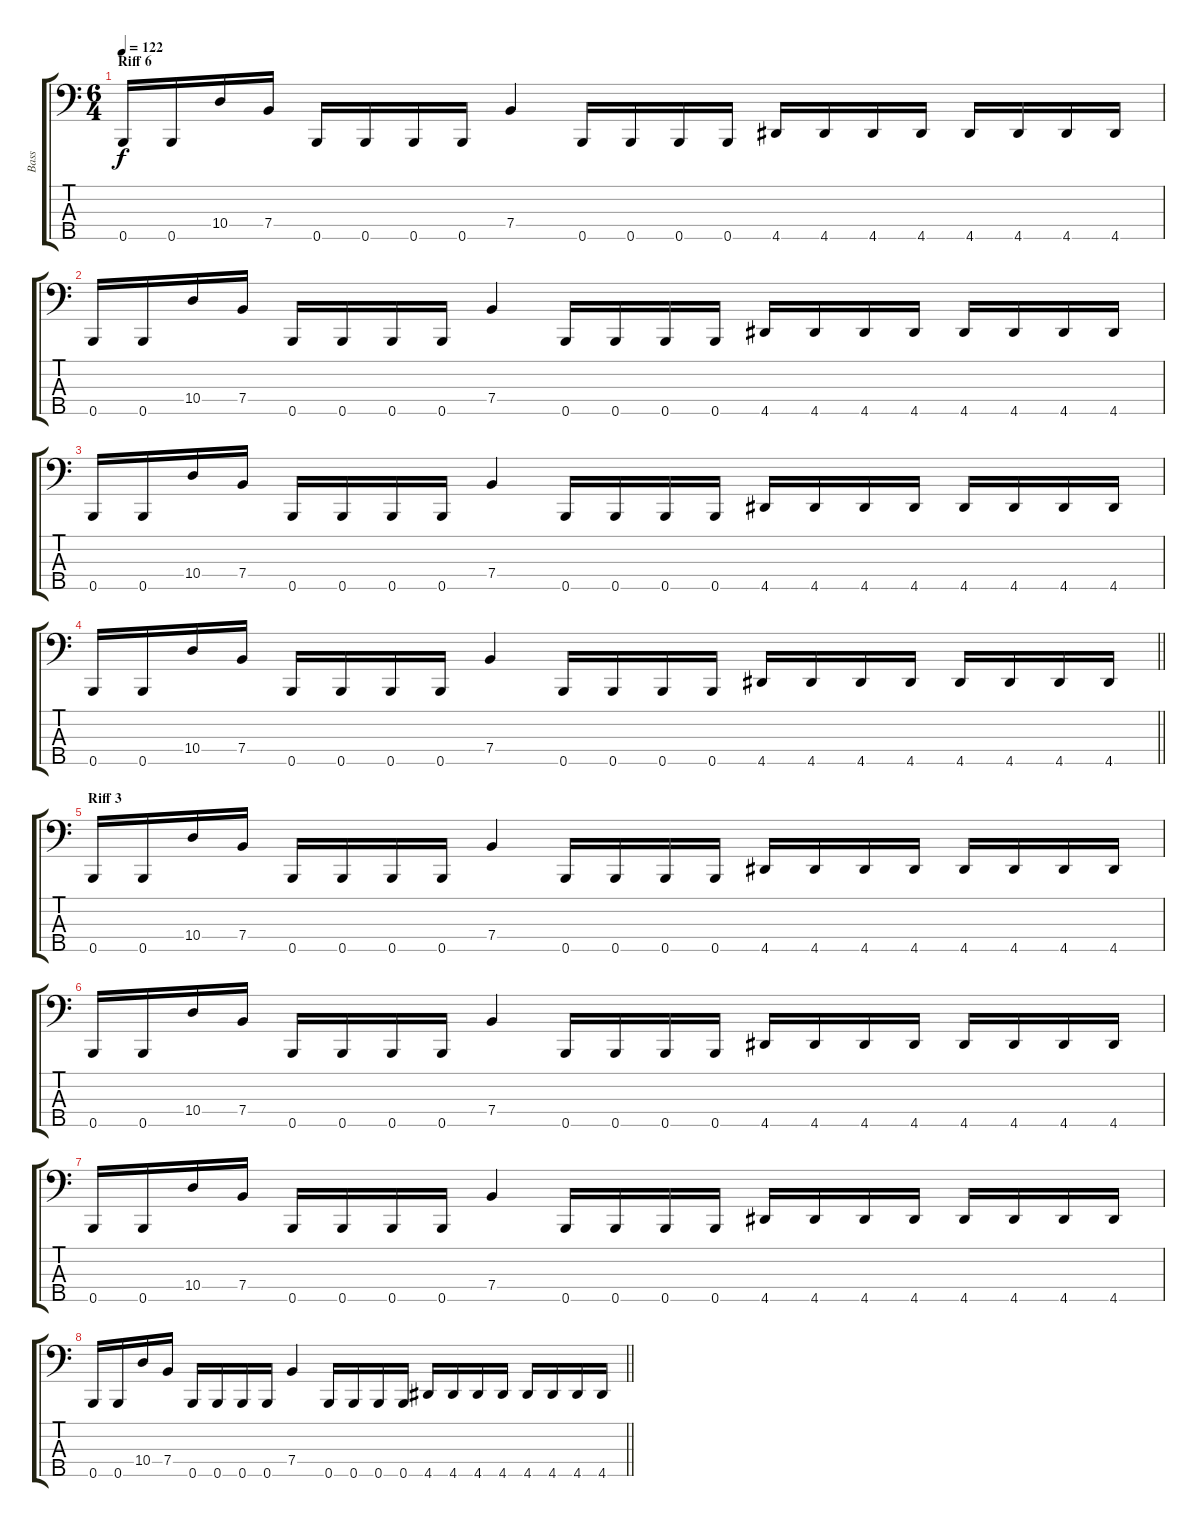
\track ("Bass" "Bass") {instrument electricbasspick}
\staff {score tabs}
\tuning (G2 D2 A1 E1 B0) {hide}
\ts (6 4)
\section ("" "Riff 6")
\tempo 122
\clef f4
\ks c
0.5.16{dy f} 0.5.16 10.4.16 7.4.16 0.5.16 0.5.16 0.5.16 0.5.16 7.4.4 0.5.16 0.5.16 0.5.16 0.5.16 4.5.16 4.5.16 4.5.16 4.5.16 4.5.16 4.5.16 4.5.16 4.5.16 |
0.5.16 0.5.16 10.4.16 7.4.16 0.5.16 0.5.16 0.5.16 0.5.16 7.4.4 0.5.16 0.5.16 0.5.16 0.5.16 4.5.16 4.5.16 4.5.16 4.5.16 4.5.16 4.5.16 4.5.16 4.5.16 |
0.5.16 0.5.16 10.4.16 7.4.16 0.5.16 0.5.16 0.5.16 0.5.16 7.4.4 0.5.16 0.5.16 0.5.16 0.5.16 4.5.16 4.5.16 4.5.16 4.5.16 4.5.16 4.5.16 4.5.16 4.5.16 |
\barLineRight lightlight
0.5.16 0.5.16 10.4.16 7.4.16 0.5.16 0.5.16 0.5.16 0.5.16 7.4.4 0.5.16 0.5.16 0.5.16 0.5.16 4.5.16 4.5.16 4.5.16 4.5.16 4.5.16 4.5.16 4.5.16 4.5.16 |
\section ("" "Riff 3")
0.5.16 0.5.16 10.4.16 7.4.16 0.5.16 0.5.16 0.5.16 0.5.16 7.4.4 0.5.16 0.5.16 0.5.16 0.5.16 4.5.16 4.5.16 4.5.16 4.5.16 4.5.16 4.5.16 4.5.16 4.5.16 |
0.5.16 0.5.16 10.4.16 7.4.16 0.5.16 0.5.16 0.5.16 0.5.16 7.4.4 0.5.16 0.5.16 0.5.16 0.5.16 4.5.16 4.5.16 4.5.16 4.5.16 4.5.16 4.5.16 4.5.16 4.5.16 |
0.5.16 0.5.16 10.4.16 7.4.16 0.5.16 0.5.16 0.5.16 0.5.16 7.4.4 0.5.16 0.5.16 0.5.16 0.5.16 4.5.16 4.5.16 4.5.16 4.5.16 4.5.16 4.5.16 4.5.16 4.5.16 |
\barLineRight lightlight
0.5.16 0.5.16 10.4.16 7.4.16 0.5.16 0.5.16 0.5.16 0.5.16 7.4.4 0.5.16 0.5.16 0.5.16 0.5.16 4.5.16 4.5.16 4.5.16 4.5.16 4.5.16 4.5.16 4.5.16 4.5.16
